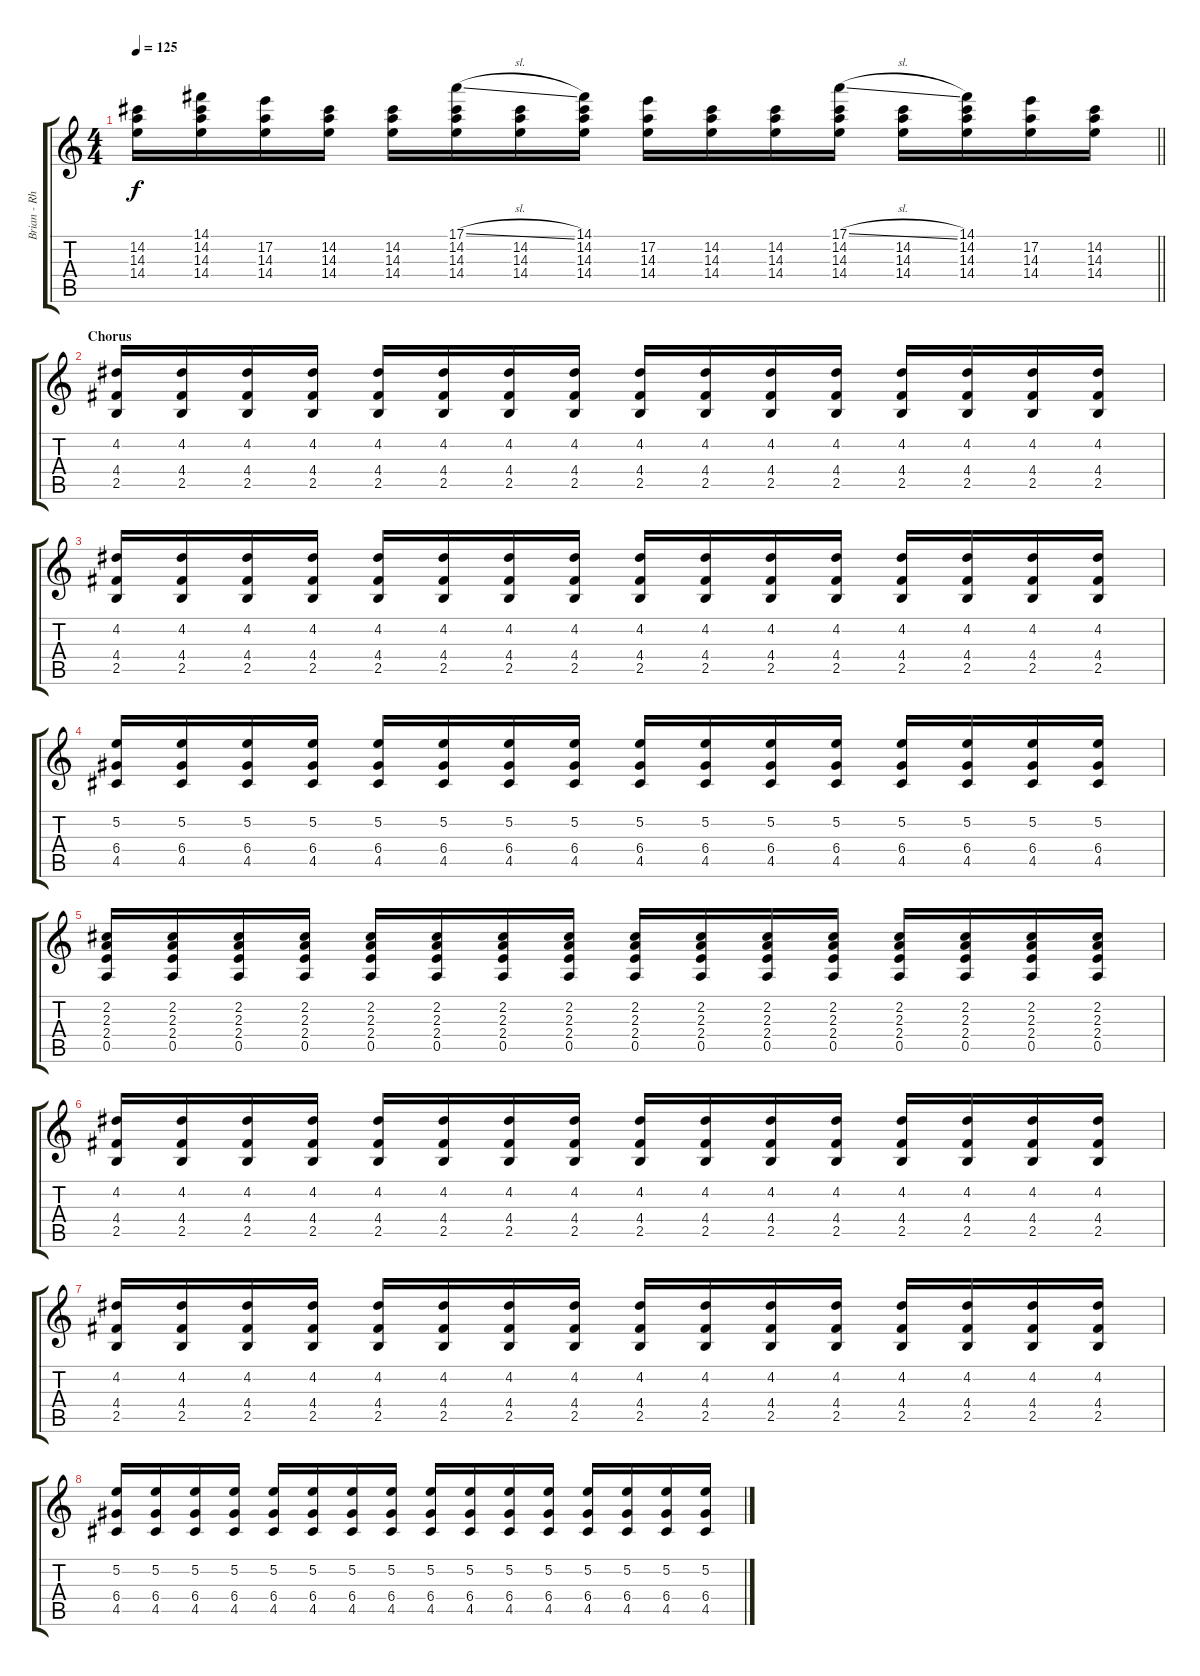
\track ("Brian - Rhythm Guitar" "Brian - Rh") {instrument electricguitarjazz}
\staff {score tabs}
\tuning (E4 B3 G3 D3 A2 E2) {hide}
\ts (4 4)
\tempo 125
\clef g2
\barLineRight lightlight
\ks c
(14.2 14.3 14.4).16{dy f} (14.1 14.2 14.3 14.4).16 (17.2 14.3 14.4).16 (14.2 14.3 14.4).16 (14.2 14.3 14.4).16 (17.1{sl} 14.2 14.3 14.4).16 (14.2 14.3 14.4).16 (14.1 14.2 14.3 14.4).16 (17.2 14.3 14.4).16 (14.2 14.3 14.4).16 (14.2 14.3 14.4).16 (17.1{sl} 14.2 14.3 14.4).16 (14.2 14.3 14.4).16 (14.1 14.2 14.3 14.4).16 (17.2 14.3 14.4).16 (14.2 14.3 14.4).16 |
\section ("" "Chorus")
(4.2 4.4 2.5).16 (4.2 4.4 2.5).16 (4.2 4.4 2.5).16 (4.2 4.4 2.5).16 (4.2 4.4 2.5).16 (4.2 4.4 2.5).16 (4.2 4.4 2.5).16 (4.2 4.4 2.5).16 (4.2 4.4 2.5).16 (4.2 4.4 2.5).16 (4.2 4.4 2.5).16 (4.2 4.4 2.5).16 (4.2 4.4 2.5).16 (4.2 4.4 2.5).16 (4.2 4.4 2.5).16 (4.2 4.4 2.5).16 |
(4.2 4.4 2.5).16 (4.2 4.4 2.5).16 (4.2 4.4 2.5).16 (4.2 4.4 2.5).16 (4.2 4.4 2.5).16 (4.2 4.4 2.5).16 (4.2 4.4 2.5).16 (4.2 4.4 2.5).16 (4.2 4.4 2.5).16 (4.2 4.4 2.5).16 (4.2 4.4 2.5).16 (4.2 4.4 2.5).16 (4.2 4.4 2.5).16 (4.2 4.4 2.5).16 (4.2 4.4 2.5).16 (4.2 4.4 2.5).16 |
(5.2 6.4 4.5).16 (5.2 6.4 4.5).16 (5.2 6.4 4.5).16 (5.2 6.4 4.5).16 (5.2 6.4 4.5).16 (5.2 6.4 4.5).16 (5.2 6.4 4.5).16 (5.2 6.4 4.5).16 (5.2 6.4 4.5).16 (5.2 6.4 4.5).16 (5.2 6.4 4.5).16 (5.2 6.4 4.5).16 (5.2 6.4 4.5).16 (5.2 6.4 4.5).16 (5.2 6.4 4.5).16 (5.2 6.4 4.5).16 |
(2.2 2.3 2.4 0.5).16 (2.2 2.3 2.4 0.5).16 (2.2 2.3 2.4 0.5).16 (2.2 2.3 2.4 0.5).16 (2.2 2.3 2.4 0.5).16 (2.2 2.3 2.4 0.5).16 (2.2 2.3 2.4 0.5).16 (2.2 2.3 2.4 0.5).16 (2.2 2.3 2.4 0.5).16 (2.2 2.3 2.4 0.5).16 (2.2 2.3 2.4 0.5).16 (2.2 2.3 2.4 0.5).16 (2.2 2.3 2.4 0.5).16 (2.2 2.3 2.4 0.5).16 (2.2 2.3 2.4 0.5).16 (2.2 2.3 2.4 0.5).16 |
(4.2 4.4 2.5).16 (4.2 4.4 2.5).16 (4.2 4.4 2.5).16 (4.2 4.4 2.5).16 (4.2 4.4 2.5).16 (4.2 4.4 2.5).16 (4.2 4.4 2.5).16 (4.2 4.4 2.5).16 (4.2 4.4 2.5).16 (4.2 4.4 2.5).16 (4.2 4.4 2.5).16 (4.2 4.4 2.5).16 (4.2 4.4 2.5).16 (4.2 4.4 2.5).16 (4.2 4.4 2.5).16 (4.2 4.4 2.5).16 |
(4.2 4.4 2.5).16 (4.2 4.4 2.5).16 (4.2 4.4 2.5).16 (4.2 4.4 2.5).16 (4.2 4.4 2.5).16 (4.2 4.4 2.5).16 (4.2 4.4 2.5).16 (4.2 4.4 2.5).16 (4.2 4.4 2.5).16 (4.2 4.4 2.5).16 (4.2 4.4 2.5).16 (4.2 4.4 2.5).16 (4.2 4.4 2.5).16 (4.2 4.4 2.5).16 (4.2 4.4 2.5).16 (4.2 4.4 2.5).16 |
(5.2 6.4 4.5).16 (5.2 6.4 4.5).16 (5.2 6.4 4.5).16 (5.2 6.4 4.5).16 (5.2 6.4 4.5).16 (5.2 6.4 4.5).16 (5.2 6.4 4.5).16 (5.2 6.4 4.5).16 (5.2 6.4 4.5).16 (5.2 6.4 4.5).16 (5.2 6.4 4.5).16 (5.2 6.4 4.5).16 (5.2 6.4 4.5).16 (5.2 6.4 4.5).16 (5.2 6.4 4.5).16 (5.2 6.4 4.5).16
